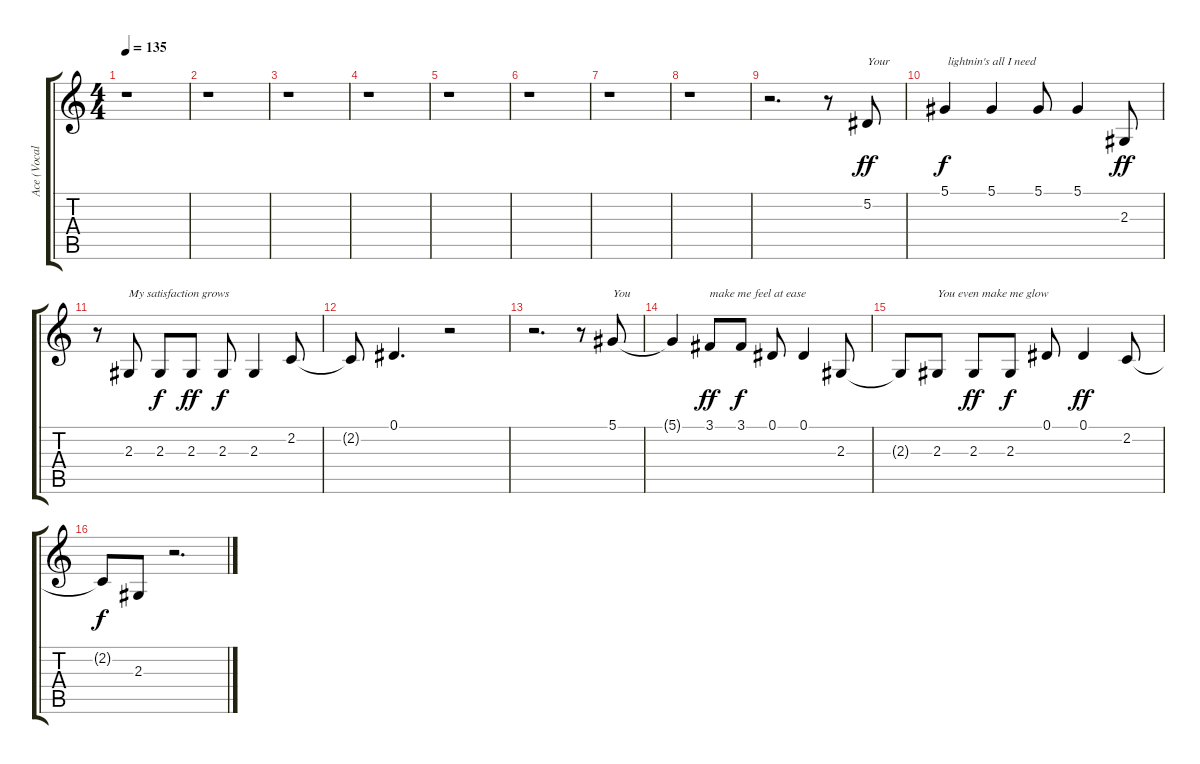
\track ("Ace (Vocals)" "Ace (Vocal") {instrument lead2sawtooth}
\staff {score tabs}
\tuning (Eb4 Bb3 Gb3 Db3 Ab2 Eb2) {hide}
\ts (4 4)
\tempo 135
\clef g2
\ks c
r.1{dy ff instrument lead2sawtooth} |
r.1 |
r.1 |
r.1 |
r.1 |
r.1 |
r.1 |
r.1 |
r.2{d} r.8 5.2.8{txt "Your"} |
5.1.4{txt " lightnin's all I need" dy f} 5.1.4 5.1.8 5.1.4 2.3.8{dy ff} |
r.8 2.3.8{txt "My satisfaction grows"} 2.3.8{dy f} 2.3.8{dy ff} 2.3.8{dy f} 2.3.4 2.2.8 |
2.2{t}.8 0.1.4{d} r.2 |
r.2{d} r.8 5.1.8{txt "You"} |
5.1{t}.4 3.1.8{txt "make me feel at ease" dy ff} 3.1.8{dy f} 0.1.8 0.1.4 2.3.8 |
2.3{t}.8 2.3.8{txt "You even make me glow"} 2.3.8{dy ff} 2.3.8{dy f} 0.1.8 0.1.4{dy ff} 2.2.8 |
2.2{t}.8{dy f} 2.3.8 r.2{d}
